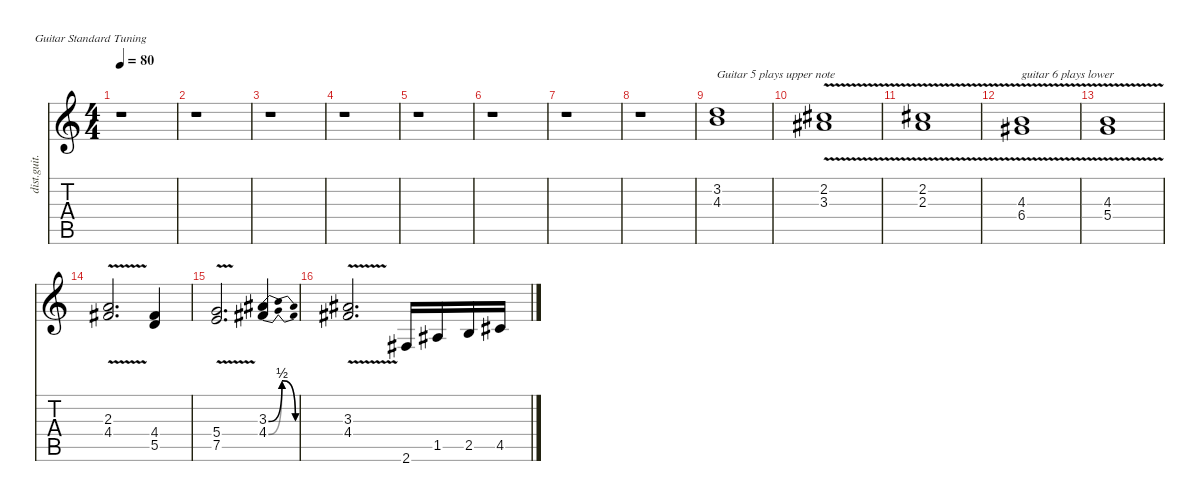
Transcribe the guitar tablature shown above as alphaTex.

\defaultSystemsLayout 4
\hideDynamics
\bracketExtendMode nobrackets
\track ("Electric guitars 5, 6" "dist.guit.") {instrument distortionguitar}
\staff {score tabs}
\tuning (E4 B3 G3 D3 A2 E2)
\ts (4 4)
\tempo 80
\clef g2
\ks c
r.1{dy f beam Down} |
r.1{beam Down} |
r.1{beam Down} |
r.1{beam Down} |
r.1{beam Down} |
r.1{beam Down} |
r.1{beam Down} |
r.1{beam Down} |
(3.2 4.3).1{txt "Guitar 5 plays upper note" beam Down} |
(2.2{v acc #} 3.3{v acc #}).1{beam Down} |
(2.2{v acc #} 2.3{v}).1{beam Down} |
(4.3{v} 6.4{v acc #}).1{txt "guitar 6 plays lower" beam Up} |
(4.3{v} 5.4{v}).1{beam Up} |
(2.3{v} 4.4{v acc #}).2{d beam Up} (4.4{acc #} 5.5).4{beam Up} |
(5.4{v} 7.5{v}).2{d beam Up} (3.3{be (bendrelease 0 0 15 2 30 2 45 0) acc #} 4.4{be (bendrelease 0 0 15 2 30 2 45 0) acc #}).4{beam Up} |
(3.3{v acc #} 4.4{v acc #}).2{d beam Up} 2.6{acc #}.16{beam Up} 1.5{acc #}.16{beam Up} 2.5.16{beam Up} 4.5{acc #}.16{beam Up}
